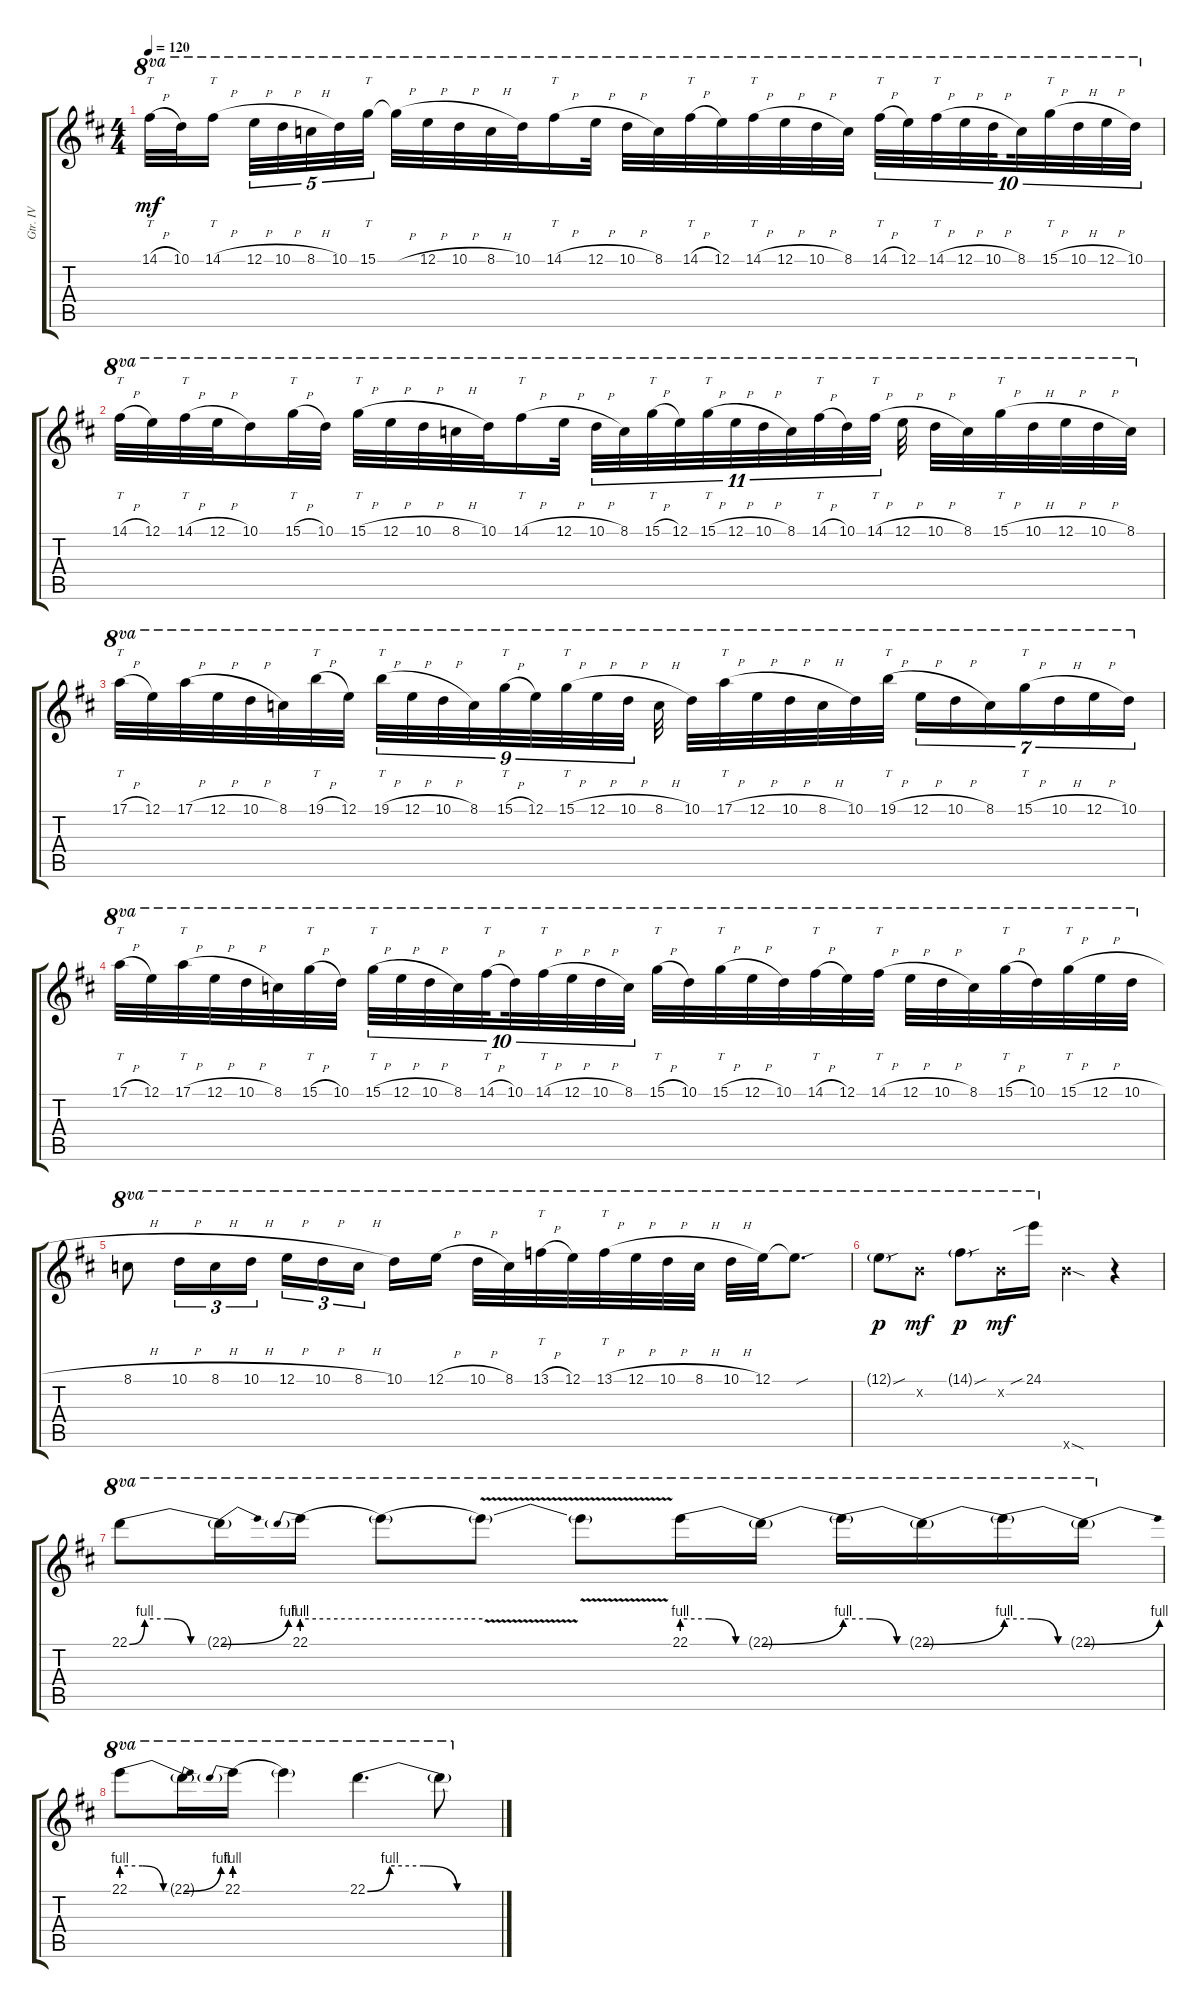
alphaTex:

\track ("Gtr. IV" "Gtr. IV") {instrument distortionguitar}
\staff {score tabs}
\tuning (E4 B3 G3 D3 A2 E2) {hide}
\ts (4 4)
\tempo 120
\clef g2
\ks d
14.1{h}.32{tt ot 8va dy mf} 10.1.32{ot 8va} 14.1{h}.16{tt ot 8va beam splitsecondary} 12.1{h}.32{tu (5 4) ot 8va} 10.1{h}.32{tu (5 4) ot 8va} 8.1{h}.32{tu (5 4) ot 8va} 10.1.32{tu (5 4) ot 8va} 15.1.32{tt tu (5 4) ot 8va} 15.1{h t}.32{ot 8va} 12.1{h}.32{ot 8va} 10.1{h}.32{ot 8va} 8.1{h}.32{ot 8va} 10.1.32{ot 8va} 14.1{h}.16{tt ot 8va} 12.1{h}.32{ot 8va} 10.1{h}.32{ot 8va} 8.1.32{ot 8va} 14.1{h}.32{tt ot 8va} 12.1.32{ot 8va} 14.1{h}.32{tt ot 8va} 12.1{h}.32{ot 8va} 10.1{h}.32{ot 8va} 8.1.32{ot 8va} 14.1{h}.32{tt tu (10 8) ot 8va} 12.1.32{tu (10 8) ot 8va} 14.1{h}.32{tt tu (10 8) ot 8va} 12.1{h}.32{tu (10 8) ot 8va} 10.1{h}.32{tu (10 8) ot 8va beam splitsecondary} 8.1.32{tu (10 8) ot 8va} 15.1{h}.32{tt tu (10 8) ot 8va} 10.1{h}.32{tu (10 8) ot 8va} 12.1{h}.32{tu (10 8) ot 8va} 10.1.32{tu (10 8) ot 8va} |
14.1{h}.32{tt ot 8va} 12.1.32{ot 8va} 14.1{h}.32{tt ot 8va} 12.1{h}.32{ot 8va} 10.1.16{ot 8va} 15.1{h}.32{tt ot 8va} 10.1.32{ot 8va} 15.1{h}.32{tt ot 8va} 12.1{h}.32{ot 8va} 10.1{h}.32{ot 8va} 8.1{h}.32{ot 8va} 10.1.32{ot 8va} 14.1{h}.16{tt ot 8va} 12.1{h}.32{ot 8va} 10.1{h}.32{tu (11 8) ot 8va} 8.1.32{tu (11 8) ot 8va} 15.1{h}.32{tt tu (11 8) ot 8va} 12.1.32{tu (11 8) ot 8va} 15.1{h}.32{tt tu (11 8) ot 8va} 12.1{h}.32{tu (11 8) ot 8va} 10.1{h}.32{tu (11 8) ot 8va} 8.1.32{tu (11 8) ot 8va} 14.1{h}.32{tt tu (11 8) ot 8va} 10.1.32{tu (11 8) ot 8va} 14.1{h}.32{tt tu (11 8) ot 8va} 12.1{h}.32{ot 8va} 10.1{h}.32{ot 8va} 8.1.32{ot 8va} 15.1{h}.32{tt ot 8va} 10.1{h}.32{ot 8va} 12.1{h}.32{ot 8va} 10.1{h}.32{ot 8va} 8.1.32{ot 8va} |
17.1{h}.32{tt ot 8va} 12.1.32{ot 8va} 17.1{h}.32{ot 8va} 12.1{h}.32{ot 8va} 10.1{h}.32{ot 8va} 8.1.32{ot 8va} 19.1{h}.32{tt ot 8va} 12.1.32{ot 8va} 19.1{h}.32{tt tu (9 8) ot 8va} 12.1{h}.32{tu (9 8) ot 8va} 10.1{h}.32{tu (9 8) ot 8va} 8.1.32{tu (9 8) ot 8va} 15.1{h}.32{tt tu (9 8) ot 8va} 12.1.32{tu (9 8) ot 8va} 15.1{h}.32{tt tu (9 8) ot 8va} 12.1{h}.32{tu (9 8) ot 8va} 10.1{h}.32{tu (9 8) ot 8va} 8.1{h}.32{ot 8va} 10.1.32{ot 8va} 17.1{h}.32{tt ot 8va} 12.1{h}.32{ot 8va} 10.1{h}.32{ot 8va} 8.1{h}.32{ot 8va} 10.1.32{ot 8va} 19.1{h}.32{tt ot 8va} 12.1{h}.16{tu (7 4) ot 8va} 10.1{h}.16{tu (7 4) ot 8va} 8.1.16{tu (7 4) ot 8va} 15.1{h}.16{tt tu (7 4) ot 8va} 10.1{h}.16{tu (7 4) ot 8va} 12.1{h}.16{tu (7 4) ot 8va} 10.1.16{tu (7 4) ot 8va} |
17.1{h}.32{tt ot 8va} 12.1.32{ot 8va} 17.1{h}.32{tt ot 8va} 12.1{h}.32{ot 8va} 10.1{h}.32{ot 8va} 8.1.32{ot 8va} 15.1{h}.32{tt ot 8va} 10.1.32{ot 8va} 15.1{h}.32{tt tu (10 8) ot 8va} 12.1{h}.32{tu (10 8) ot 8va} 10.1{h}.32{tu (10 8) ot 8va} 8.1.32{tu (10 8) ot 8va} 14.1{h}.32{tt tu (10 8) ot 8va beam splitsecondary} 10.1.32{tu (10 8) ot 8va} 14.1{h}.32{tt tu (10 8) ot 8va} 12.1{h}.32{tu (10 8) ot 8va} 10.1{h}.32{tu (10 8) ot 8va} 8.1.32{tu (10 8) ot 8va} 15.1{h}.32{tt ot 8va} 10.1.32{ot 8va} 15.1{h}.32{tt ot 8va} 12.1{h}.32{ot 8va} 10.1.32{ot 8va} 14.1{h}.32{tt ot 8va} 12.1.32{ot 8va} 14.1{h}.32{tt ot 8va} 12.1{h}.32{ot 8va} 10.1{h}.32{ot 8va} 8.1.32{ot 8va} 15.1{h}.32{tt ot 8va} 10.1.32{ot 8va} 15.1{h}.32{tt ot 8va} 12.1{h}.32{ot 8va} 10.1{h}.32{ot 8va} |
8.1{h}.8{ot 8va} 10.1{h}.16{tu (3 2) ot 8va} 8.1{h}.16{tu (3 2) ot 8va} 10.1{h}.16{tu (3 2) ot 8va} 12.1{h}.16{tu (3 2) ot 8va} 10.1{h}.16{tu (3 2) ot 8va} 8.1{h}.16{tu (3 2) ot 8va beam splitsecondary} 10.1.16{ot 8va} 12.1{h}.16{ot 8va} 10.1{h}.32{ot 8va} 8.1.32{ot 8va} 13.1{h}.32{tt ot 8va} 12.1.32{ot 8va} 13.1{h}.32{tt ot 8va} 12.1{h}.32{ot 8va} 10.1{h}.32{ot 8va} 8.1{h}.32{ot 8va} 10.1{h}.32{ot 8va} 12.1.32{ot 8va} 12.1{sou t}.8{d ot 8va} |
12.1{sou g}.8{ot 8va dy p} 12.2{x}.8{ot 8va dy mf} 14.1{sou g}.8{ot 8va dy p} 12.2{x}.16{ot 8va dy mf} 24.1{sib}.16{ot 8va} 19.6{sod x}.4 r.4 |
22.1{be (custom 0 0 10 4 25 4 40 0 60 0)}.8{ot 8va} 22.1{be (bend 0 0 60 4) t}.16{ot 8va} 22.1{be (prebend 0 4 60 4)}.16{ot 8va} 22.1{be (hold 0 4 60 4) t}.8{ot 8va} 22.1{v t}.8{ot 8va} 22.1{v t}.8{ot 8va} 22.1{be (custom 0 4 20 4 40 0 60 0)}.16{ot 8va} 22.1{be (bend 0 0 60 4) t}.16{ot 8va} 22.1{be (custom 0 4 20 4 40 0 60 0) t}.16{ot 8va} 22.1{be (bend 0 0 60 4) t}.16{ot 8va} 22.1{be (custom 0 4 20 4 40 0 60 0) t}.16{ot 8va} 22.1{be (bend 0 0 60 4) t}.16{ot 8va} |
22.1{be (custom 0 4 20 4 40 0 60 0)}.8{ot 8va} 22.1{be (bend 0 0 60 4) t}.16{ot 8va} 22.1{be (prebend 0 4 60 4)}.16{ot 8va} 22.1{t}.4{ot 8va} 22.1{be (custom 0 0 10 4 25 4 40 0 60 0)}.4{d ot 8va} 22.1{t}.8{ot 8va}
